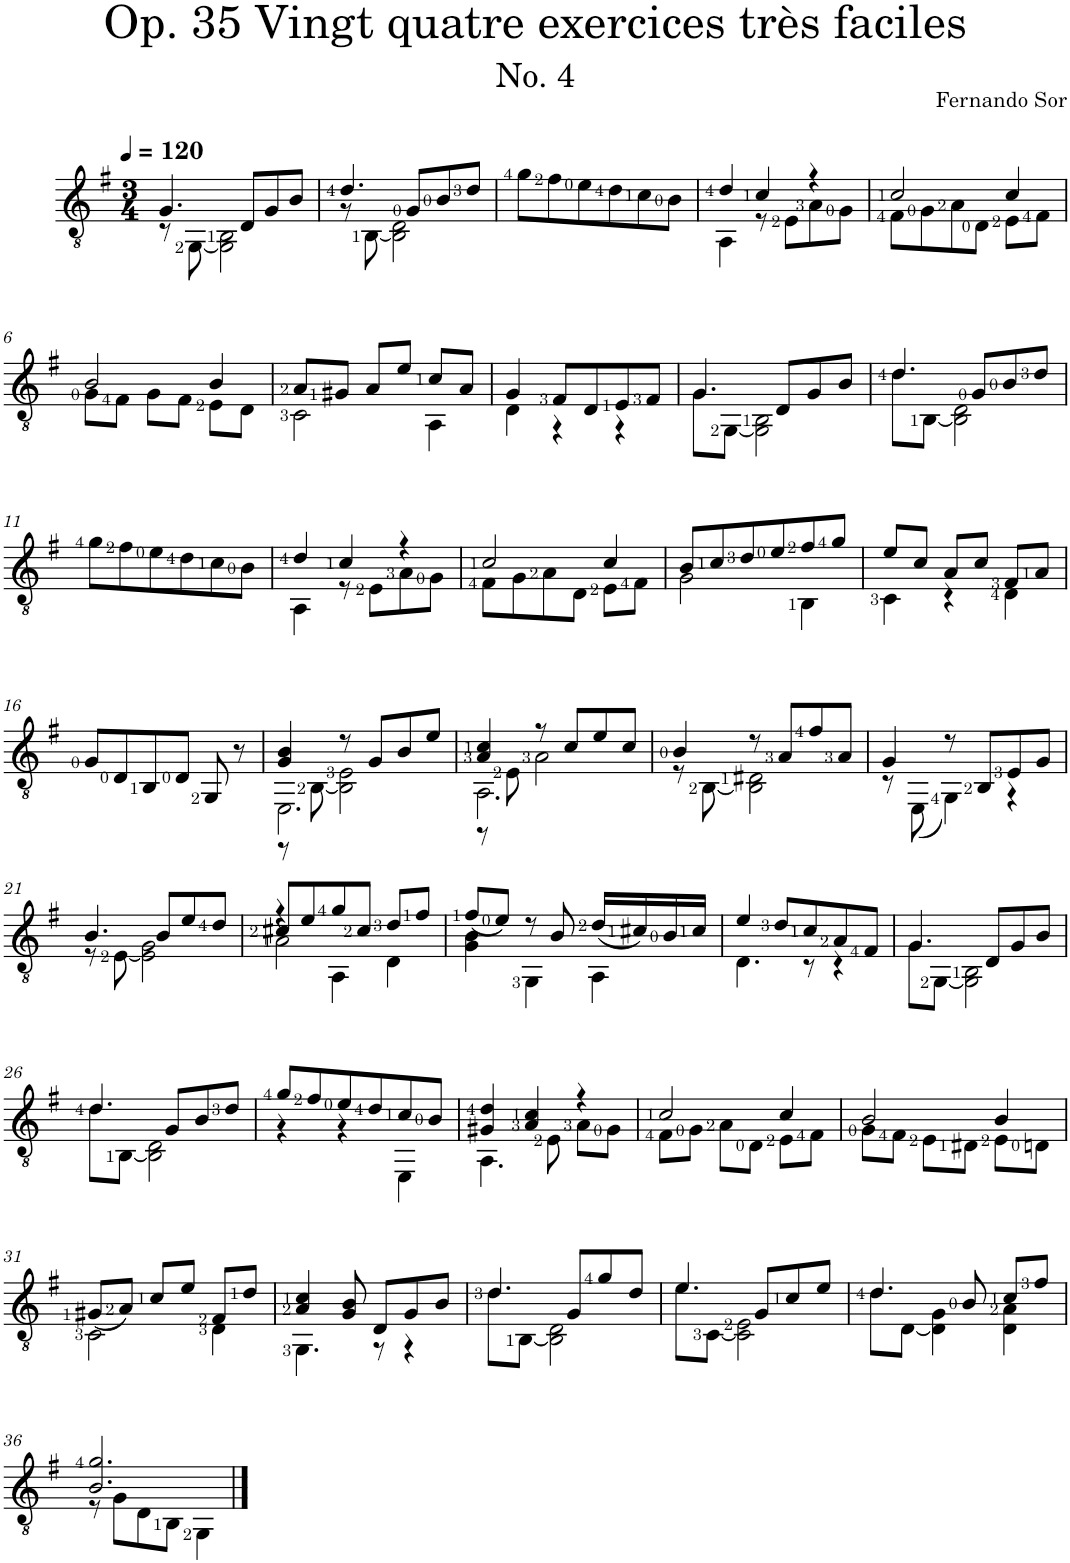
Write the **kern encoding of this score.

**kern
*part1
*staff1
*I"Classical Guitar
*clefGv2
*k[f#]
*G:
*M3/4
*MM120
=1
*^
4.G/	8r
.	[8GG\
.	2GG\] 2BB\
8D/L	.
8G/	.
8B/J	.
=2	=2
4.d/	8r
.	[8BB\
.	2BB\] 2D\
8G/L	.
8B/	.
8d/J	.
*v	*v
=3
8g\L
8f#\
8e\
8d\
8c\
8B\J
=4
*^
4d/	4AA\
4c/	8r
.	8E\L
4r	8A\
.	8G\J
=5	=5
2c/	8F#\L
.	8G\
.	8A\
.	8D\J
4c/	8E\L
.	8F#\J
!!LO:LB:g=z	!!
=6	=6
2B/	8G\L
.	8F#\J
.	8G\L
.	8F#\J
4B/	8E\L
.	8D\J
=7	=7
8A/L	2C\
8G#X/J	.
8A/L	.
8e/J	.
8c/L	4AA\
8A/J	.
=8	=8
4G/	4D\
8F#/L	4r
8D/	.
8E/	4r
8F#/J	.
=9	=9
4.G/	8G\L
.	[<8GG\J
.	2GG\] 2BB\
8D/L	.
8G/	.
8B/J	.
=10	=10
4.d/	8d\L
.	[<8BB\J
.	2BB\] 2D\
8G/L	.
8B/	.
8d/J	.
*v	*v
!!LO:LB:g=z
=11
8g\L
8f#\
8e\
8d\
8c\
8B\J
=12
*^
4d/	4AA\
4c/	8r
.	8E\L
4r	8A\
.	8G\J
=13	=13
2c/	8F#\L
.	8G\
.	8A\
.	8D\J
4c/	8E\L
.	8F#\J
=14	=14
8B/L	2G\
8c/	.
8d/	.
8e/	.
8f#/	4BB\
8g/J	.
=15	=15
8e/L	4C\
8c/J	.
8A/L	4r
8c/J	.
8F#/L	4D\
8A/J	.
*v	*v
!!LO:LB:g=z
=16
8G/L
8D/
8BB/
8D/J
8GG/
8r
=17
*^
*	*^
4G/ 4B/	2.EE\	8r
.	.	[8BB\
8r	.	2BB\] 2E\
8G/L	.	.
8B/	.	.
8e/J	.	.
=18	=18	=18
4A/ 4c/	2.AA\	8r
.	.	8E\
8r	.	2A\
8c/L	.	.
8e/	.	.
8c/J	.	.
*	*v	*v
=19	=19
4B/	8r
.	[8BB\
8r	2BB\] 2D#X\
8A/L	.
8f#/	.
8A/J	.
=20	=20
4G/	8r
.	(<8EE\
8r	4GG\)
8BB/L	.
8E/	4r
8G/J	.
!!LO:LB:g=z	!!
=21	=21
4.B/	8r
.	[8E\
.	2E\] 2G\
8B/L	.
8e/	.
8d/J	.
=22	=22
*	*^
8c#X/L	4r	2A\
8e/	.	.
8g/	4AA\	.
8c#/J	.	.
8d/L	4D\	4ryy
8f#/J	.	.
*	*v	*v
=23	=23
(<8f#/L	4G\ 4B\
8e/J)	.
8r	4GG\
8B/	.
(<16d/LL	4AA\
16c#X/)	.
16B/	.
16c#/JJ	.
=24	=24
4e/	4.D\
8d/L	.
8c/	8r
8A/	4r
8F#/J	.
=25	=25
4.G/	8G\L
.	[<8GG\J
.	2GG\] 2BB\
8D/L	.
8G/	.
8B/J	.
!!LO:LB:g=z	!!
=26	=26
4.d/	8d\L
.	[<8BB\J
.	2BB\] 2D\
8G/L	.
8B/	.
8d/J	.
=27	=27
8g/L	4r
8f#/	.
8e/	4r
8d/	.
8c/	4EE\
8B/J	.
=28	=28
4G#X/ 4d/	4.AA\
4A/ 4c/	.
.	8E\
4r	8A\L
.	8G#\J
=29	=29
2c/	8F#\L
.	8G\J
.	8A\L
.	8D\J
4c/	8E\L
.	8F#\J
=30	=30
2B/	8G\L
.	8F#\J
.	8E\L
.	8D#X\J
4B/	8E\L
.	8Dn\J
!!LO:LB:g=z	!!
=31	=31
(<8G#X/L	2C\
8A/J)	.
8c/L	.
8e/J	.
8F#/L	4D\
8d/J	.
=32	=32
4A/ 4c/	4.GG\
8G/ 8B/	.
8D/L	8r
8G/	4r
8B/J	.
=33	=33
4.d/	8d\L
.	[<8BB\J
.	2BB\] 2D\
8G/L	.
8g/	.
8d/J	.
=34	=34
4.e/	8e\L
.	[<8C\J
.	2C\] 2E\
8G/L	.
8c/	.
8e/J	.
=35	=35
4.d/	8d\L
.	[<8D\J
.	4D\] 4G\
8B/	.
8c/L	4D\ 4A\
8f#/J	.
!!LO:LB:g=z	!!
=36	=36
2.B/ 2.g/	8r
.	8G\L
.	8D\
.	8BB\J
.	4GG\
*v	*v
==
*-
